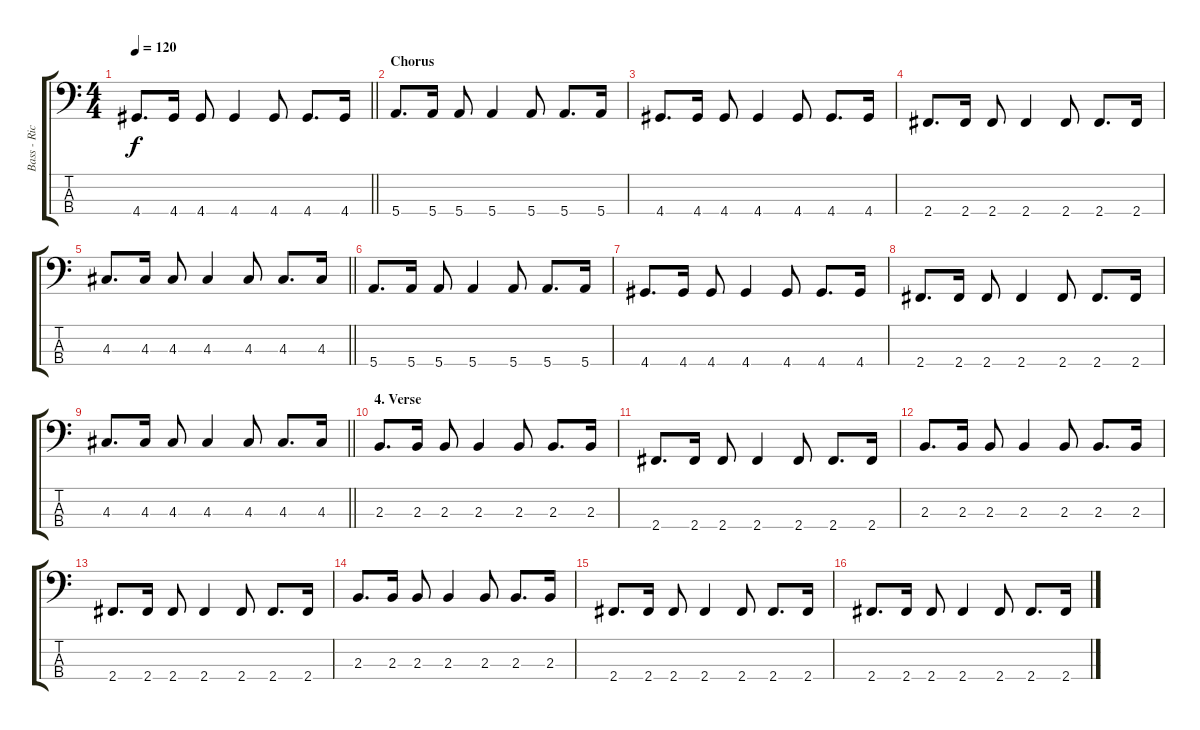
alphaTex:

\track ("Bass - Rico Galvagno" "Bass - Ric") {instrument electricbasspick}
\staff {score tabs}
\tuning (G2 D2 A1 E1) {hide}
\ts (4 4)
\tempo 120
\clef f4
\barLineRight lightlight
\ks c
4.4.8{d dy f} 4.4.16 4.4.8 4.4.4 4.4.8 4.4.8{d} 4.4.16 |
\section ("" "Chorus")
5.4.8{d} 5.4.16 5.4.8 5.4.4 5.4.8 5.4.8{d} 5.4.16 |
4.4.8{d} 4.4.16 4.4.8 4.4.4 4.4.8 4.4.8{d} 4.4.16 |
2.4.8{d} 2.4.16 2.4.8 2.4.4 2.4.8 2.4.8{d} 2.4.16 |
\barLineRight lightlight
4.3.8{d} 4.3.16 4.3.8 4.3.4 4.3.8 4.3.8{d} 4.3.16 |
5.4.8{d} 5.4.16 5.4.8 5.4.4 5.4.8 5.4.8{d} 5.4.16 |
4.4.8{d} 4.4.16 4.4.8 4.4.4 4.4.8 4.4.8{d} 4.4.16 |
2.4.8{d} 2.4.16 2.4.8 2.4.4 2.4.8 2.4.8{d} 2.4.16 |
\barLineRight lightlight
4.3.8{d} 4.3.16 4.3.8 4.3.4 4.3.8 4.3.8{d} 4.3.16 |
\section ("" "4. Verse")
2.3.8{d} 2.3.16 2.3.8 2.3.4 2.3.8 2.3.8{d} 2.3.16 |
2.4.8{d} 2.4.16 2.4.8 2.4.4 2.4.8 2.4.8{d} 2.4.16 |
2.3.8{d} 2.3.16 2.3.8 2.3.4 2.3.8 2.3.8{d} 2.3.16 |
2.4.8{d} 2.4.16 2.4.8 2.4.4 2.4.8 2.4.8{d} 2.4.16 |
2.3.8{d} 2.3.16 2.3.8 2.3.4 2.3.8 2.3.8{d} 2.3.16 |
2.4.8{d} 2.4.16 2.4.8 2.4.4 2.4.8 2.4.8{d} 2.4.16 |
2.4.8{d} 2.4.16 2.4.8 2.4.4 2.4.8 2.4.8{d} 2.4.16
